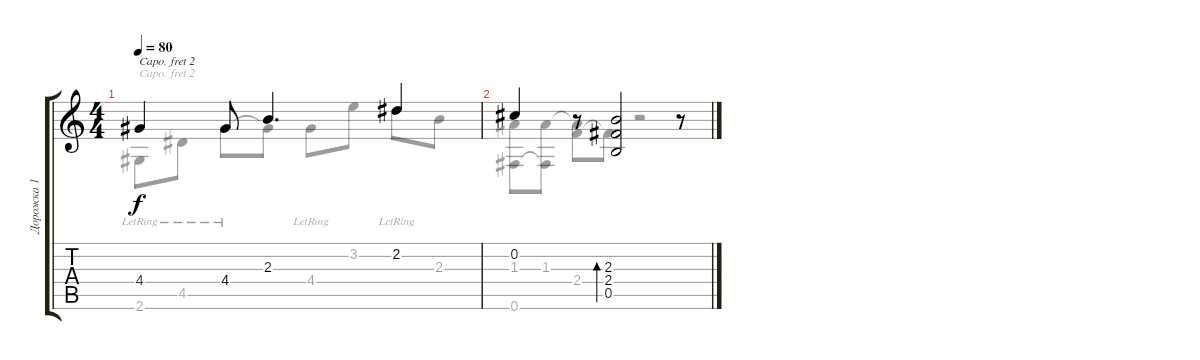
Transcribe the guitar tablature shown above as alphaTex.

\track ("Дорожка 1" "Дорожка 1") {instrument acousticguitarsteel}
\staff {score tabs}
\capo 2
\tuning (E4 B3 G3 D3 A2 E2) {hide}
\voice
\ts (4 4)
\tempo 80
\clef g2
\ks c
4.4.4{dy f} 4.4.8 2.3.4{d} 2.2.4 |
0.2.4 r.8 (2.3 2.4 0.5).2{bd 240} r.8
\voice
\clef g2
\ottava regular
\simile none
\ks c
2.6{lr}.8{dy f} 4.5{lr}.8 4.4{lr}.8 4.4{t}.8 4.4{lr}.8 3.2.8 2.2{lr}.8 2.3.8 |
(1.3 0.6).8 (1.3 0.6{t}).8 (1.3{t} 2.4).8 2.4{t}.8 r.2
